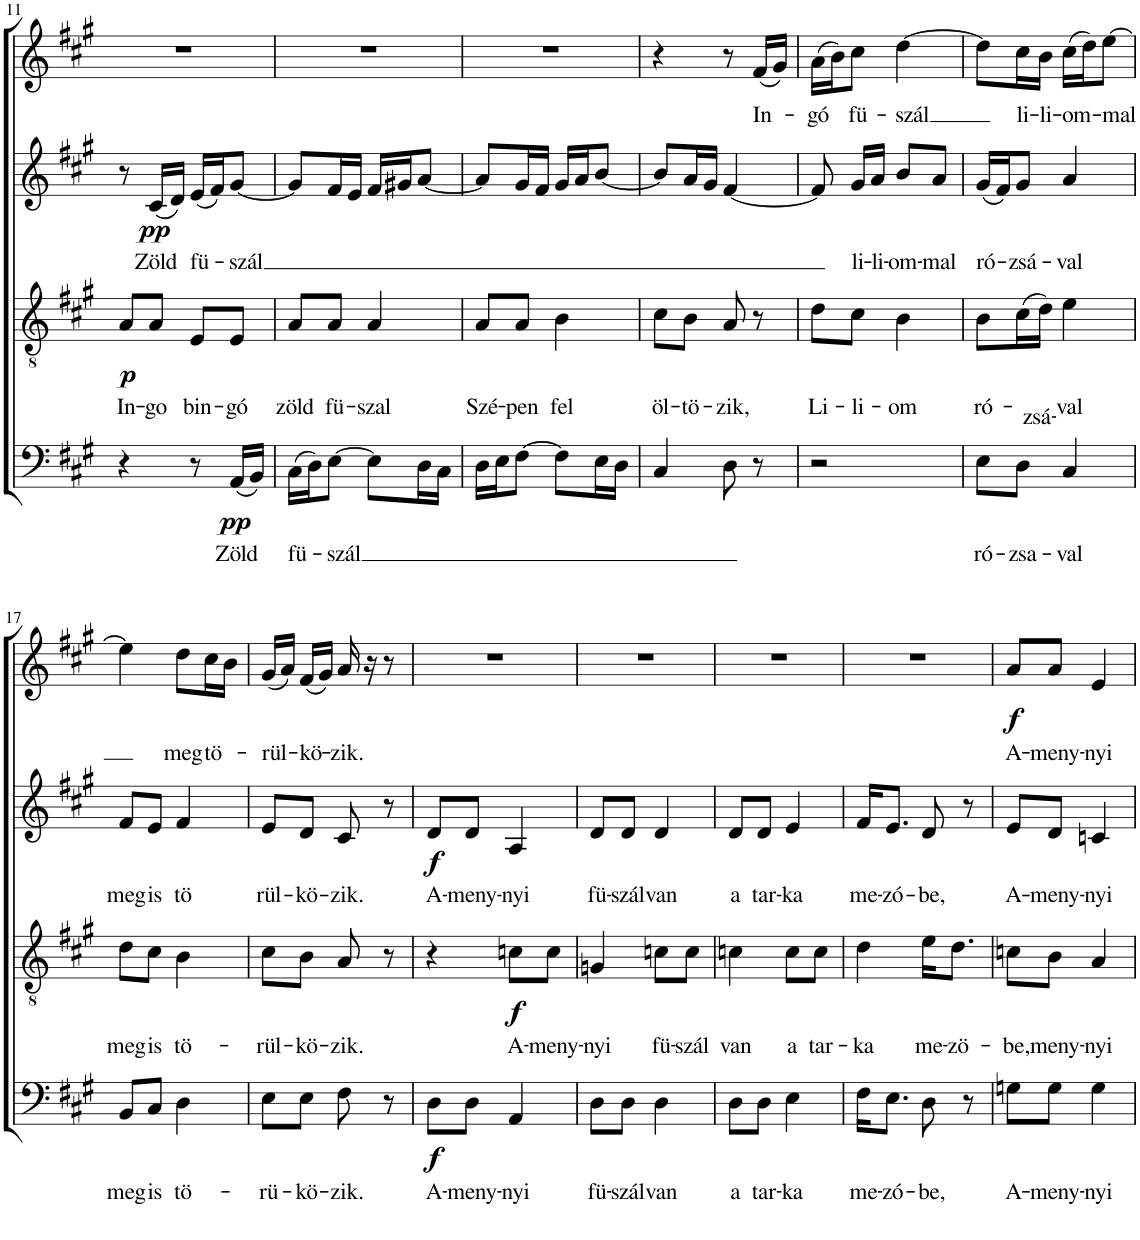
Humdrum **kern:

**kern	**text	**dynam	**kern	**text	**dynam	**kern	**text	**dynam	**kern	**text	**dynam
*part4	*part4	*part4	*part3	*part3	*part3	*part2	*part2	*part2	*part1	*part1	*part1
*staff4	*staff4	*staff4	*staff3	*staff3	*staff3	*staff2	*staff2	*staff2	*staff1	*staff1	*staff1
*I"Bass	*	*	*I"Tenor	*	*	*I"Alto	*	*	*I"Soprano	*	*
!!LO:PB:g=z
*clefF4	*	*	*clefGv2	*	*	*clefG2	*	*	*clefG2	*	*
*	*	*	*Trd1c2	*	*	*	*	*	*	*	*
*k[f#c#g#]	*	*	*k[f#c#g#]	*	*	*k[f#c#g#]	*	*	*k[f#c#g#]	*	*
*M2/4	*	*	*M2/4	*	*	*M2/4	*	*	*M2/4	*	*
=11	=11	=11	=11	=11	=11	=11	=11	=11	=11	=11	=11
!	!	!	!	!LO:LY:b	!LO:DY:b	!	!	!	!	!	!
4r	.	.	8A/L	In-	p	8r	.	.	2r	.	.
!	!	!	!	!LO:LY:b	!	!	!LO:LY:b	!LO:DY:b	!	!	!
.	.	.	8A/J	-go	.	(16c#/LL	Zöld	pp	.	.	.
.	.	.	.	.	.	16d/JJ)	.	.	.	.	.
!	!	!	!	!LO:LY:b	!	!	!LO:LY:b	!	!	!	!
8r	.	.	8E/L	bin-	.	(16e/LL	fü-	.	.	.	.
.	.	.	.	.	.	16f#/J)	.	.	.	.	.
!	!LO:LY:b	!LO:DY:b	!	!LO:LY:b	!	!	!LO:LY:b	!	!	!	!
(16AA/LL	Zöld	pp	8E/J	-gó	.	[8g#/J	-szál	.	.	.	.
16BB/JJ)	.	.	.	.	.	.	.	.	.	.	.
=12	=12	=12	=12	=12	=12	=12	=12	=12	=12	=12	=12
!	!LO:LY:b	!	!	!LO:LY:b	!	!	!	!	!	!	!
(16C#\LL	fü-	.	8A/L	zöld	.	8g#/L]	.	.	2r	.	.
16D\J)	.	.	.	.	.	.	.	.	.	.	.
!	!LO:LY:b	!	!	!LO:LY:b	!	!	!	!	!	!	!
[8E\J	-szál	.	8A/J	fü-	.	16f#/L	.	.	.	.	.
.	.	.	.	.	.	16e/JJ	.	.	.	.	.
!	!	!	!	!LO:LY:b	!	!	!	!	!	!	!
8E\L]	.	.	4A/	-szal	.	16f#/LL	.	.	.	.	.
.	.	.	.	.	.	16g#X/J	.	.	.	.	.
16D\L	.	.	.	.	.	[8a/J	.	.	.	.	.
16C#\JJ	.	.	.	.	.	.	.	.	.	.	.
=13	=13	=13	=13	=13	=13	=13	=13	=13	=13	=13	=13
!	!	!	!	!LO:LY:b	!	!	!	!	!	!	!
16D\LL	.	.	8A/L	Szé-	.	8a/L]	.	.	2r	.	.
16E\J	.	.	.	.	.	.	.	.	.	.	.
!	!	!	!	!LO:LY:b	!	!	!	!	!	!	!
[8F#\J	.	.	8A/J	-pen	.	16g#/L	.	.	.	.	.
.	.	.	.	.	.	16f#/JJ	.	.	.	.	.
!	!	!	!	!LO:LY:b	!	!	!	!	!	!	!
8F#\L]	.	.	4B\	fel	.	16g#/LL	.	.	.	.	.
.	.	.	.	.	.	16a/J	.	.	.	.	.
16E\L	.	.	.	.	.	[8b/J	.	.	.	.	.
16D\JJ	.	.	.	.	.	.	.	.	.	.	.
=14	=14	=14	=14	=14	=14	=14	=14	=14	=14	=14	=14
!	!	!	!	!LO:LY:b	!	!	!	!	!	!	!
4C#/	.	.	8c#\L	öl-	.	8b/L]	.	.	4r	.	.
!	!	!	!	!LO:LY:b	!	!	!	!	!	!	!
.	.	.	8B\J	-tö-	.	16a/L	.	.	.	.	.
.	.	.	.	.	.	16g#/JJ	.	.	.	.	.
!	!	!	!	!LO:LY:b	!	!	!	!	!	!	!
8D\	.	.	8A/	-zik,	.	[4f#/	.	.	8r	.	.
!	!	!	!	!	!	!	!	!	!	!LO:LY:b	!
8r	.	.	8r	.	.	.	.	.	(16f#/LL	In-	.
.	.	.	.	.	.	.	.	.	16g#/JJ)	.	.
=15	=15	=15	=15	=15	=15	=15	=15	=15	=15	=15	=15
!	!	!	!	!LO:LY:b	!	!	!	!	!	!LO:LY:b	!
2r	.	.	8d\L	Li-	.	8f#/]	.	.	(16a\LL	-gó	.
.	.	.	.	.	.	.	.	.	16b\J)	.	.
!	!	!	!	!LO:LY:b	!	!	!LO:LY:b	!	!	!LO:LY:b	!
.	.	.	8c#\J	-li-	.	16g#/LL	li-	.	8cc#\J	fü-	.
!	!	!	!	!	!	!	!LO:LY:b	!	!	!	!
.	.	.	.	.	.	16a/JJ	-li-	.	.	.	.
!	!	!	!	!LO:LY:b	!	!	!LO:LY:b	!	!	!LO:LY:b	!
.	.	.	4B\	-om	.	8b/L	-om-	.	[4dd\	-szál	.
!	!	!	!	!	!	!	!LO:LY:b	!	!	!	!
.	.	.	.	.	.	8a/J	-mal	.	.	.	.
=16	=16	=16	=16	=16	=16	=16	=16	=16	=16	=16	=16
!	!LO:LY:b	!	!	!LO:LY:b	!	!	!LO:LY:b	!	!	!	!
8E\L	ró-	.	8B\L	ró-	.	(16g#/LL	ró-	.	8dd\L]	.	.
.	.	.	.	.	.	16f#/J)	.	.	.	.	.
!	!LO:LY:b	!	!	!LO:LY:b	!	!	!LO:LY:b	!	!	!LO:LY:b	!
8D\J	-zsa-	.	(16c#\L	-zsá-	.	8g#/J	-zsá-	.	16cc#\L	li-	.
!	!	!	!	!	!	!	!	!	!	!LO:LY:b	!
.	.	.	16d\JJ)	.	.	.	.	.	16b\JJ	-li-	.
!	!LO:LY:b	!	!	!LO:LY:b	!	!	!LO:LY:b	!	!	!LO:LY:b	!
4C#/	-val	.	4e\	-val	.	4a/	-val	.	(16cc#\LL	-om-	.
.	.	.	.	.	.	.	.	.	16dd\J)	.	.
!	!	!	!	!	!	!	!	!	!	!LO:LY:b	!
.	.	.	.	.	.	.	.	.	[8ee\J	-mal	.
!!LO:LB:g=z
=17	=17	=17	=17	=17	=17	=17	=17	=17	=17	=17	=17
!	!LO:LY:b	!	!	!LO:LY:b	!	!	!LO:LY:b	!	!	!	!
8BB/L	meg	.	8d\L	meg	.	8f#/L	meg	.	4ee\]	.	.
!	!LO:LY:b	!	!	!LO:LY:b	!	!	!LO:LY:b	!	!	!	!
8C#/J	is	.	8c#\J	is	.	8e/J	is	.	.	.	.
!	!LO:LY:b	!	!	!LO:LY:b	!	!	!LO:LY:b	!	!	!LO:LY:b	!
4D\	tö-	.	4B\	tö-	.	4f#/	tö	.	8dd\L	meg	.
!	!	!	!	!	!	!	!	!	!	!LO:LY:b	!
.	.	.	.	.	.	.	.	.	16cc#\L	tö-	.
.	.	.	.	.	.	.	.	.	16b\JJ	.	.
=18	=18	=18	=18	=18	=18	=18	=18	=18	=18	=18	=18
!	!LO:LY:b	!	!	!LO:LY:b	!	!	!LO:LY:b	!	!	!LO:LY:b	!
8E\L	-rü-	.	8c#\L	-rül-	.	8e/L	rül-	.	(16g#/LL	-rül-	.
.	.	.	.	.	.	.	.	.	16a/JJ)	.	.
!	!LO:LY:b	!	!	!LO:LY:b	!	!	!LO:LY:b	!	!	!LO:LY:b	!
8E\J	-kö-	.	8B\J	-kö-	.	8d/J	-kö-	.	(16f#/LL	-kö-	.
.	.	.	.	.	.	.	.	.	16g#/JJ)	.	.
!	!LO:LY:b	!	!	!LO:LY:b	!	!	!LO:LY:b	!	!	!LO:LY:b	!
8F#\	-zik.	.	8A/	-zik.	.	8c#/	-zik.	.	16a/	-zik.	.
.	.	.	.	.	.	.	.	.	16r	.	.
8r	.	.	8r	.	.	8r	.	.	8r	.	.
=19	=19	=19	=19	=19	=19	=19	=19	=19	=19	=19	=19
!	!LO:LY:b	!LO:DY:b	!	!	!	!	!LO:LY:b	!LO:DY:b	!	!	!
8D\L	A-	f	4r	.	.	8d/L	A-	f	2r	.	.
!	!LO:LY:b	!	!	!	!	!	!LO:LY:b	!	!	!	!
8D\J	-meny-	.	.	.	.	8d/J	-meny-	.	.	.	.
!	!LO:LY:b	!	!	!LO:LY:b	!LO:DY:b	!	!LO:LY:b	!	!	!	!
4AA/	-nyi	.	8cn\L	A-	f	4A/	-nyi	.	.	.	.
!	!	!	!	!LO:LY:b	!	!	!	!	!	!	!
.	.	.	8c\J	-meny-	.	.	.	.	.	.	.
=20	=20	=20	=20	=20	=20	=20	=20	=20	=20	=20	=20
!	!LO:LY:b	!	!	!LO:LY:b	!	!	!LO:LY:b	!	!	!	!
8D\L	fü-	.	4Gn/	-nyi	.	8d/L	fü-	.	2r	.	.
!	!LO:LY:b	!	!	!	!	!	!LO:LY:b	!	!	!	!
8D\J	-szál	.	.	.	.	8d/J	-szál	.	.	.	.
!	!LO:LY:b	!	!	!LO:LY:b	!	!	!LO:LY:b	!	!	!	!
4D\	van	.	8cn\L	fü-	.	4d/	van	.	.	.	.
!	!	!	!	!LO:LY:b	!	!	!	!	!	!	!
.	.	.	8c\J	-szál	.	.	.	.	.	.	.
=21	=21	=21	=21	=21	=21	=21	=21	=21	=21	=21	=21
!	!LO:LY:b	!	!	!LO:LY:b	!	!	!LO:LY:b	!	!	!	!
8D\L	a	.	4cn\	van	.	8d/L	a	.	2r	.	.
!	!LO:LY:b	!	!	!	!	!	!LO:LY:b	!	!	!	!
8D\J	tar-	.	.	.	.	8d/J	tar-	.	.	.	.
!	!LO:LY:b	!	!	!LO:LY:b	!	!	!LO:LY:b	!	!	!	!
4E\	-ka	.	8c\L	a	.	4e/	-ka	.	.	.	.
!	!	!	!	!LO:LY:b	!	!	!	!	!	!	!
.	.	.	8c\J	tar-	.	.	.	.	.	.	.
=22	=22	=22	=22	=22	=22	=22	=22	=22	=22	=22	=22
!	!LO:LY:b	!	!	!LO:LY:b	!	!	!LO:LY:b	!	!	!	!
16F#\KL	me-	.	4d\	-ka	.	16f#/KL	me-	.	2r	.	.
!	!LO:LY:b	!	!	!	!	!	!LO:LY:b	!	!	!	!
8.E\J	-zó-	.	.	.	.	8.e/J	-zó-	.	.	.	.
!	!LO:LY:b	!	!	!LO:LY:b	!	!	!LO:LY:b	!	!	!	!
8D\	-be,	.	16e\KL	me-	.	8d/	-be,	.	.	.	.
!	!	!	!	!LO:LY:b	!	!	!	!	!	!	!
.	.	.	8.d\J	-zö-	.	.	.	.	.	.	.
8r	.	.	.	.	.	8r	.	.	.	.	.
=23	=23	=23	=23	=23	=23	=23	=23	=23	=23	=23	=23
!	!LO:LY:b	!	!	!LO:LY:b	!	!	!LO:LY:b	!	!	!LO:LY:b	!LO:DY:b
8Gn\L	A-	.	8cn\L	-be,	.	8e/L	A-	.	8a/L	A-	f
!	!LO:LY:b	!	!	!LO:LY:b	!	!	!LO:LY:b	!	!	!LO:LY:b	!
8G\J	-meny-	.	8B\J	meny-	.	8d/J	-meny-	.	8a/J	-meny-	.
!	!LO:LY:b	!	!	!LO:LY:b	!	!	!LO:LY:b	!	!	!LO:LY:b	!
4G\	-nyi	.	4A/	-nyi	.	4cn/	-nyi	.	4e/	-nyi	.
=	=	=	=	=	=	=	=	=	=	=	=
*-	*-	*-	*-	*-	*-	*-	*-	*-	*-	*-	*-
